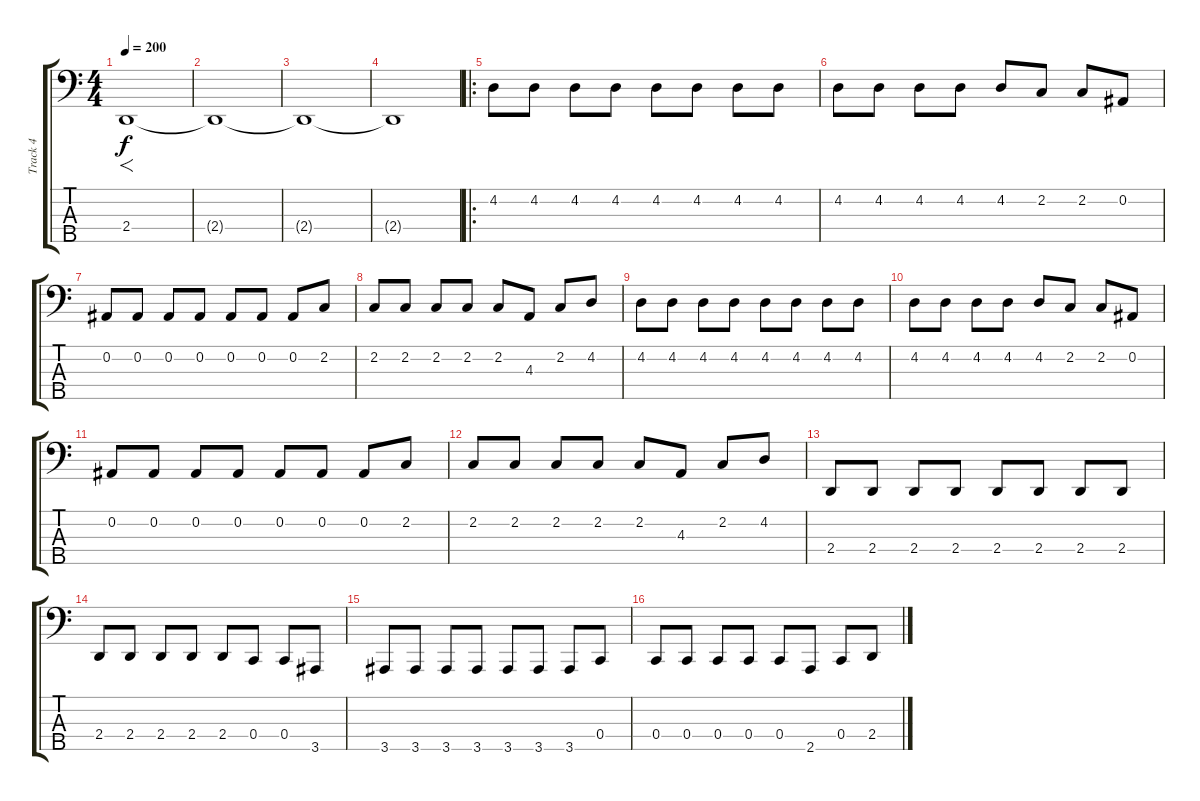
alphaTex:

\track ("Track 4" "Track 4") {instrument electricbasspick}
\staff {score tabs}
\tuning (Eb2 Bb1 F1 C1 G0) {hide}
\ts (4 4)
\tempo 200
\clef f4
\ks c
2.4.1{f dy f instrument electricbasspick} |
2.4{t}.1 |
2.4{t}.1 |
2.4{t}.1 |
\ro
4.2.8 4.2.8 4.2.8 4.2.8 4.2.8 4.2.8 4.2.8 4.2.8 |
4.2.8 4.2.8 4.2.8 4.2.8 4.2.8 2.2.8 2.2.8 0.2.8 |
0.2.8 0.2.8 0.2.8 0.2.8 0.2.8 0.2.8 0.2.8 2.2.8 |
2.2.8 2.2.8 2.2.8 2.2.8 2.2.8 4.3.8 2.2.8 4.2.8 |
4.2.8 4.2.8 4.2.8 4.2.8 4.2.8 4.2.8 4.2.8 4.2.8 |
4.2.8 4.2.8 4.2.8 4.2.8 4.2.8 2.2.8 2.2.8 0.2.8 |
0.2.8 0.2.8 0.2.8 0.2.8 0.2.8 0.2.8 0.2.8 2.2.8 |
2.2.8 2.2.8 2.2.8 2.2.8 2.2.8 4.3.8 2.2.8 4.2.8 |
2.4.8 2.4.8 2.4.8 2.4.8 2.4.8 2.4.8 2.4.8 2.4.8 |
2.4.8 2.4.8 2.4.8 2.4.8 2.4.8 0.4.8 0.4.8 3.5.8 |
3.5.8 3.5.8 3.5.8 3.5.8 3.5.8 3.5.8 3.5.8 0.4.8 |
0.4.8 0.4.8 0.4.8 0.4.8 0.4.8 2.5.8 0.4.8 2.4.8
